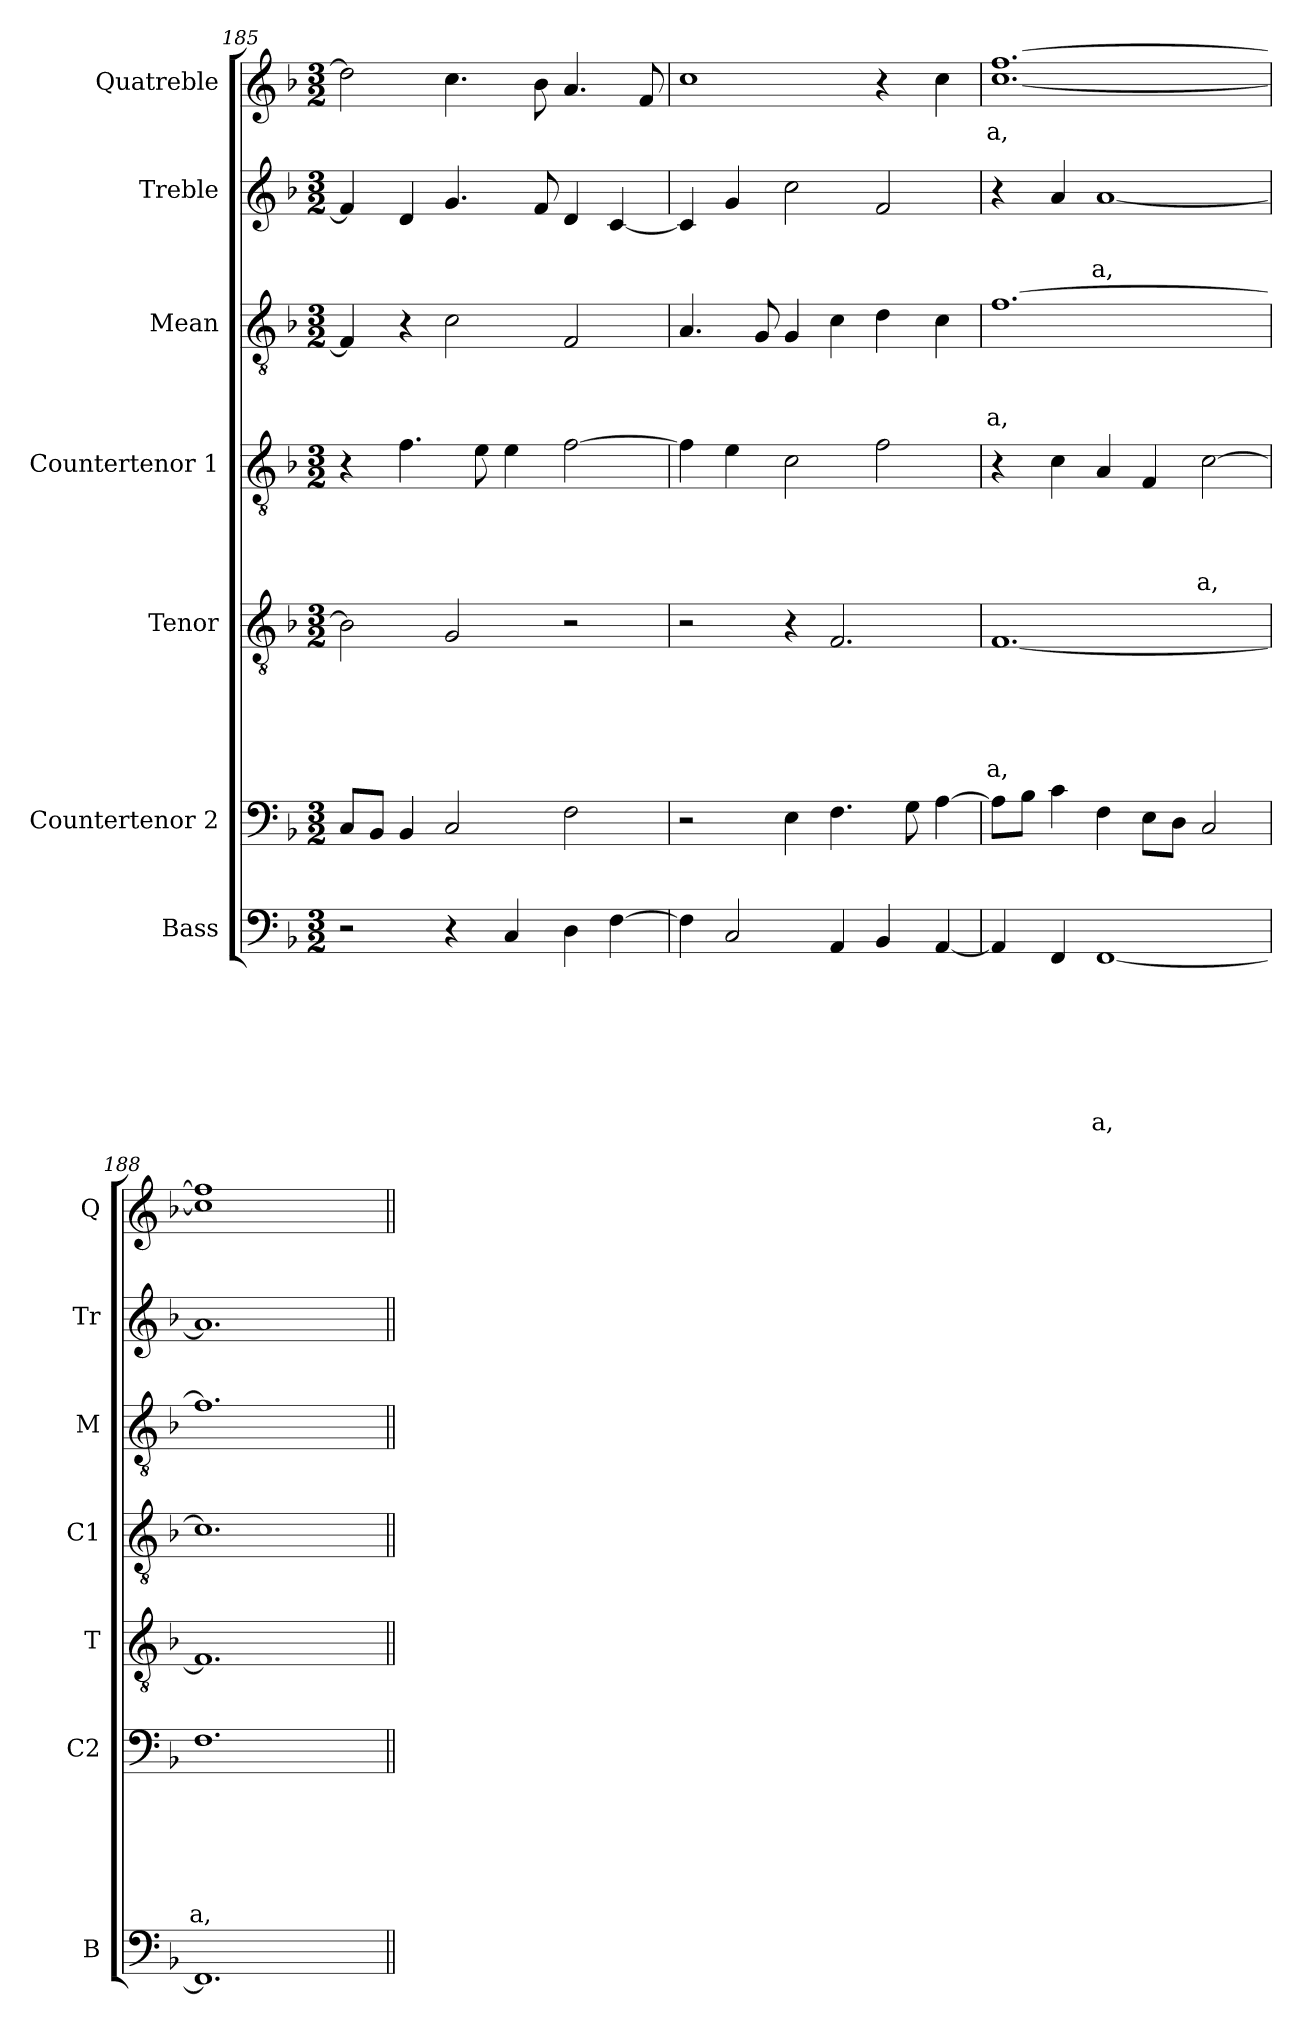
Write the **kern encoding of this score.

**kern	**text	**text	**text	**text	**text	**text	**text	**kern	**text	**text	**text	**text	**text	**text	**kern	**text	**text	**text	**text	**text	**kern	**text	**text	**text	**text	**kern	**text	**text	**text	**kern	**text	**text	**kern	**text
*part7	*part7	*part7	*part7	*part7	*part7	*part7	*part7	*part6	*part6	*part6	*part6	*part6	*part6	*part6	*part5	*part5	*part5	*part5	*part5	*part5	*part4	*part4	*part4	*part4	*part4	*part3	*part3	*part3	*part3	*part2	*part2	*part2	*part1	*part1
*staff7	*staff7	*staff7	*staff7	*staff7	*staff7	*staff7	*staff7	*staff6	*staff6	*staff6	*staff6	*staff6	*staff6	*staff6	*staff5	*staff5	*staff5	*staff5	*staff5	*staff5	*staff4	*staff4	*staff4	*staff4	*staff4	*staff3	*staff3	*staff3	*staff3	*staff2	*staff2	*staff2	*staff1	*staff1
*I"Bass	*	*	*	*	*	*	*	*I"Countertenor 2	*	*	*	*	*	*	*I"Tenor	*	*	*	*	*	*I"Countertenor 1	*	*	*	*	*I"Mean	*	*	*	*I"Treble	*	*	*I"Quatreble	*
*I'B	*	*	*	*	*	*	*	*I'C2	*	*	*	*	*	*	*I'T	*	*	*	*	*	*I'C1	*	*	*	*	*I'M	*	*	*	*I'Tr	*	*	*I'Q	*
!!LO:PB:g=z
*clefF4	*	*	*	*	*	*	*	*clefF4	*	*	*	*	*	*	*clefGv2	*	*	*	*	*	*clefGv2	*	*	*	*	*clefGv2	*	*	*	*clefG2	*	*	*clefG2	*
*k[b-]	*	*	*	*	*	*	*	*k[b-]	*	*	*	*	*	*	*k[b-]	*	*	*	*	*	*k[b-]	*	*	*	*	*k[b-]	*	*	*	*k[b-]	*	*	*k[b-]	*
*d:	*	*	*	*	*	*	*	*d:	*	*	*	*	*	*	*d:	*	*	*	*	*	*d:	*	*	*	*	*d:	*	*	*	*d:	*	*	*d:	*
*M3/2	*	*	*	*	*	*	*	*M3/2	*	*	*	*	*	*	*M3/2	*	*	*	*	*	*M3/2	*	*	*	*	*M3/2	*	*	*	*M3/2	*	*	*M3/2	*
=185	=185	=185	=185	=185	=185	=185	=185	=185	=185	=185	=185	=185	=185	=185	=185	=185	=185	=185	=185	=185	=185	=185	=185	=185	=185	=185	=185	=185	=185	=185	=185	=185	=185	=185
2r	.	.	.	.	.	.	.	8C/L	.	.	.	.	.	.	2B-\]	.	.	.	.	.	4r	.	.	.	.	4F/]	.	.	.	4f/]	.	.	2dd\]	.
.	.	.	.	.	.	.	.	8BB-/J	.	.	.	.	.	.	.	.	.	.	.	.	.	.	.	.	.	.	.	.	.	.	.	.	.	.
.	.	.	.	.	.	.	.	4BB-/	.	.	.	.	.	.	.	.	.	.	.	.	4.f\	.	.	.	.	4r	.	.	.	4d/	.	.	.	.
4r	.	.	.	.	.	.	.	2C/	.	.	.	.	.	.	2G/	.	.	.	.	.	.	.	.	.	.	2c\	.	.	.	4.g/	.	.	4.cc\	.
.	.	.	.	.	.	.	.	.	.	.	.	.	.	.	.	.	.	.	.	.	8e\	.	.	.	.	.	.	.	.	.	.	.	.	.
4C/	.	.	.	.	.	.	.	.	.	.	.	.	.	.	.	.	.	.	.	.	4e\	.	.	.	.	.	.	.	.	.	.	.	.	.
.	.	.	.	.	.	.	.	.	.	.	.	.	.	.	.	.	.	.	.	.	.	.	.	.	.	.	.	.	.	8f/	.	.	8b-\	.
4D\	.	.	.	.	.	.	.	2F\	.	.	.	.	.	.	2r	.	.	.	.	.	[2f\	.	.	.	.	2F/	.	.	.	4d/	.	.	4.a/	.
[4F\	.	.	.	.	.	.	.	.	.	.	.	.	.	.	.	.	.	.	.	.	.	.	.	.	.	.	.	.	.	[4c/	.	.	.	.
.	.	.	.	.	.	.	.	.	.	.	.	.	.	.	.	.	.	.	.	.	.	.	.	.	.	.	.	.	.	.	.	.	8f/	.
=186	=186	=186	=186	=186	=186	=186	=186	=186	=186	=186	=186	=186	=186	=186	=186	=186	=186	=186	=186	=186	=186	=186	=186	=186	=186	=186	=186	=186	=186	=186	=186	=186	=186	=186
4F\]	.	.	.	.	.	.	.	2r	.	.	.	.	.	.	2r	.	.	.	.	.	4f\]	.	.	.	.	4.A/	.	.	.	4c/]	.	.	1cc	.
2C/	.	.	.	.	.	.	.	.	.	.	.	.	.	.	.	.	.	.	.	.	4e\	.	.	.	.	.	.	.	.	4g/	.	.	.	.
.	.	.	.	.	.	.	.	.	.	.	.	.	.	.	.	.	.	.	.	.	.	.	.	.	.	8G/	.	.	.	.	.	.	.	.
.	.	.	.	.	.	.	.	4E\	.	.	.	.	.	.	4r	.	.	.	.	.	2c\	.	.	.	.	4G/	.	.	.	2cc\	.	.	.	.
4AA/	.	.	.	.	.	.	.	4.F\	.	.	.	.	.	.	2.F/	.	.	.	.	.	.	.	.	.	.	4c\	.	.	.	.	.	.	.	.
4BB-/	.	.	.	.	.	.	.	.	.	.	.	.	.	.	.	.	.	.	.	.	2f\	.	.	.	.	4d\	.	.	.	2f/	.	.	4r	.
.	.	.	.	.	.	.	.	8G\	.	.	.	.	.	.	.	.	.	.	.	.	.	.	.	.	.	.	.	.	.	.	.	.	.	.
[4AA/	.	.	.	.	.	.	.	[4A\	.	.	.	.	.	.	.	.	.	.	.	.	.	.	.	.	.	4c\	.	.	.	.	.	.	4cc\	.
=187	=187	=187	=187	=187	=187	=187	=187	=187	=187	=187	=187	=187	=187	=187	=187	=187	=187	=187	=187	=187	=187	=187	=187	=187	=187	=187	=187	=187	=187	=187	=187	=187	=187	=187
4AA/]	.	.	.	.	.	.	.	8A\L]	.	.	.	.	.	.	[1.F	.	.	.	.	-a,	4r	.	.	.	.	[1.f	.	.	-a,	4r	.	.	[1.cc [1.ff	-a,
.	.	.	.	.	.	.	.	8B-\J	.	.	.	.	.	.	.	.	.	.	.	.	.	.	.	.	.	.	.	.	.	.	.	.	.	.
4FF/	.	.	.	.	.	.	.	4c\	.	.	.	.	.	.	.	.	.	.	.	.	4c\	.	.	.	.	.	.	.	.	4a/	.	.	.	.
[1FF	.	.	.	.	.	.	-a,	4F\	.	.	.	.	.	.	.	.	.	.	.	.	4A/	.	.	.	.	.	.	.	.	[1a	.	-a,	.	.
.	.	.	.	.	.	.	.	8E\L	.	.	.	.	.	.	.	.	.	.	.	.	4F/	.	.	.	.	.	.	.	.	.	.	.	.	.
.	.	.	.	.	.	.	.	8D\J	.	.	.	.	.	.	.	.	.	.	.	.	.	.	.	.	.	.	.	.	.	.	.	.	.	.
.	.	.	.	.	.	.	.	2C/	.	.	.	.	.	.	.	.	.	.	.	.	[2c\	.	.	.	-a,	.	.	.	.	.	.	.	.	.
=188	=188	=188	=188	=188	=188	=188	=188	=188	=188	=188	=188	=188	=188	=188	=188	=188	=188	=188	=188	=188	=188	=188	=188	=188	=188	=188	=188	=188	=188	=188	=188	=188	=188	=188
1.FF]	.	.	.	.	.	.	.	1.F	.	.	.	.	.	-a,	1.F]	.	.	.	.	.	1.c]	.	.	.	.	1.f]	.	.	.	1.a]	.	.	1cc] 1ff]	.
.	.	.	.	.	.	.	.	.	.	.	.	.	.	.	.	.	.	.	.	.	.	.	.	.	.	.	.	.	.	.	.	.	2ryy	.
=||	=||	=||	=||	=||	=||	=||	=||	=||	=||	=||	=||	=||	=||	=||	=||	=||	=||	=||	=||	=||	=||	=||	=||	=||	=||	=||	=||	=||	=||	=||	=||	=||	=||	=||
*-	*-	*-	*-	*-	*-	*-	*-	*-	*-	*-	*-	*-	*-	*-	*-	*-	*-	*-	*-	*-	*-	*-	*-	*-	*-	*-	*-	*-	*-	*-	*-	*-	*-	*-
